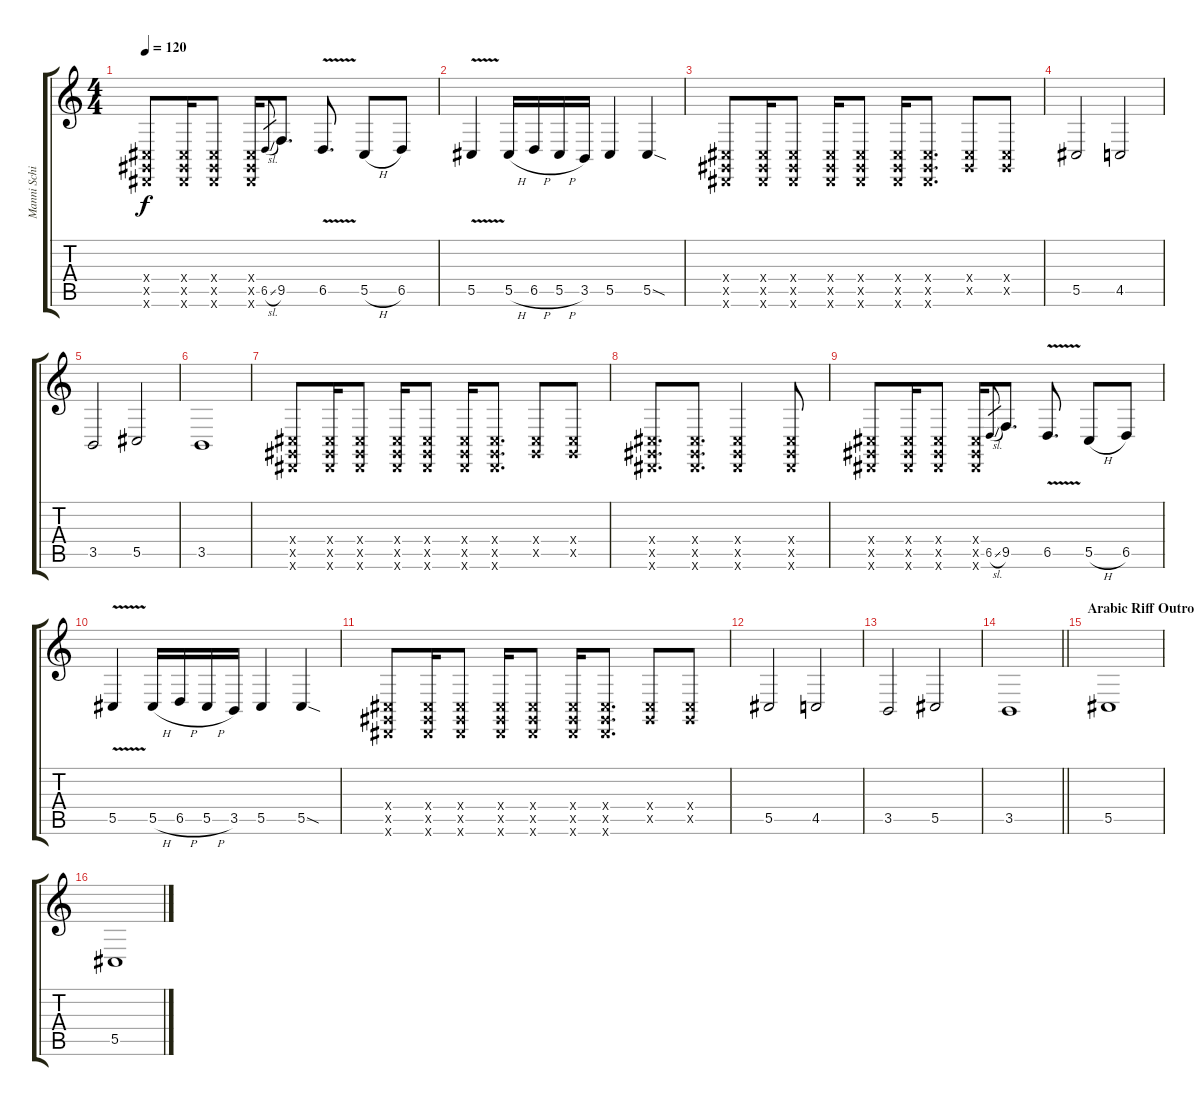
\track ("Manni Schimidt (rythm)" "Manni Schi") {instrument sitar}
\staff {score tabs}
\tuning (Eb4 Bb3 Gb3 Db3 Ab2 Eb2) {hide}
\ts (4 4)
\tempo 120
\clef g2
\ks c
(0.4{x} 0.5{x} 0.6{x}).8{dy f} (0.4{x} 0.5{x} 0.6{x}).16 (0.4{x} 0.5{x} 0.6{x}).8 (0.4{x} 0.5{x} 0.6{x}).16 6.5{sl}.8{gr} 9.5.8{d} 6.5{v}.8{d} 5.5{h}.8 6.5.8 |
5.5{v}.4 5.5{h}.16 6.5{h}.16 5.5{h}.16 3.5.16 5.5.4 5.5{sod}.4 |
(0.4{x} 0.5{x} 0.6{x}).8{volume 12 instrument distortionguitar} (0.4{x} 0.5{x} 0.6{x}).16 (0.4{x} 0.5{x} 0.6{x}).8 (0.4{x} 0.5{x} 0.6{x}).16 (0.4{x} 0.5{x} 0.6{x}).8 (0.4{x} 0.5{x} 0.6{x}).16 (0.4{x} 0.5{x} 0.6{x}).8{d} (0.4{x} 0.5{x}).8 (0.4{x} 0.5{x}).8 |
5.5.2 4.5.2 |
3.5.2 5.5.2 |
3.5.1 |
(0.4{x} 0.5{x} 0.6{x}).8{volume 12 instrument distortionguitar} (0.4{x} 0.5{x} 0.6{x}).16 (0.4{x} 0.5{x} 0.6{x}).8 (0.4{x} 0.5{x} 0.6{x}).16 (0.4{x} 0.5{x} 0.6{x}).8 (0.4{x} 0.5{x} 0.6{x}).16 (0.4{x} 0.5{x} 0.6{x}).8{d} (0.4{x} 0.5{x}).8 (0.4{x} 0.5{x}).8 |
(0.4{x} 0.5{x} 0.6{x}).8{d} (0.4{x} 0.5{x} 0.6{x}).8{d} (0.4{x} 0.5{x} 0.6{x}).2 (0.4{x} 0.5{x} 0.6{x}).8 |
(0.4{x} 0.5{x} 0.6{x}).8 (0.4{x} 0.5{x} 0.6{x}).16 (0.4{x} 0.5{x} 0.6{x}).8 (0.4{x} 0.5{x} 0.6{x}).16 6.5{sl}.8{gr} 9.5.8{d} 6.5{v}.8{d} 5.5{h}.8 6.5.8 |
5.5{v}.4 5.5{h}.16 6.5{h}.16 5.5{h}.16 3.5.16 5.5.4 5.5{sod}.4 |
(0.4{x} 0.5{x} 0.6{x}).8{volume 12 instrument distortionguitar} (0.4{x} 0.5{x} 0.6{x}).16 (0.4{x} 0.5{x} 0.6{x}).8 (0.4{x} 0.5{x} 0.6{x}).16 (0.4{x} 0.5{x} 0.6{x}).8 (0.4{x} 0.5{x} 0.6{x}).16 (0.4{x} 0.5{x} 0.6{x}).8{d} (0.4{x} 0.5{x}).8 (0.4{x} 0.5{x}).8 |
5.5.2 4.5.2 |
3.5.2 5.5.2 |
\barLineRight lightlight
3.5.1 |
\section ("" "Arabic Riff Outro")
5.5.1{volume 11 instrument sitar} |
5.5.1
